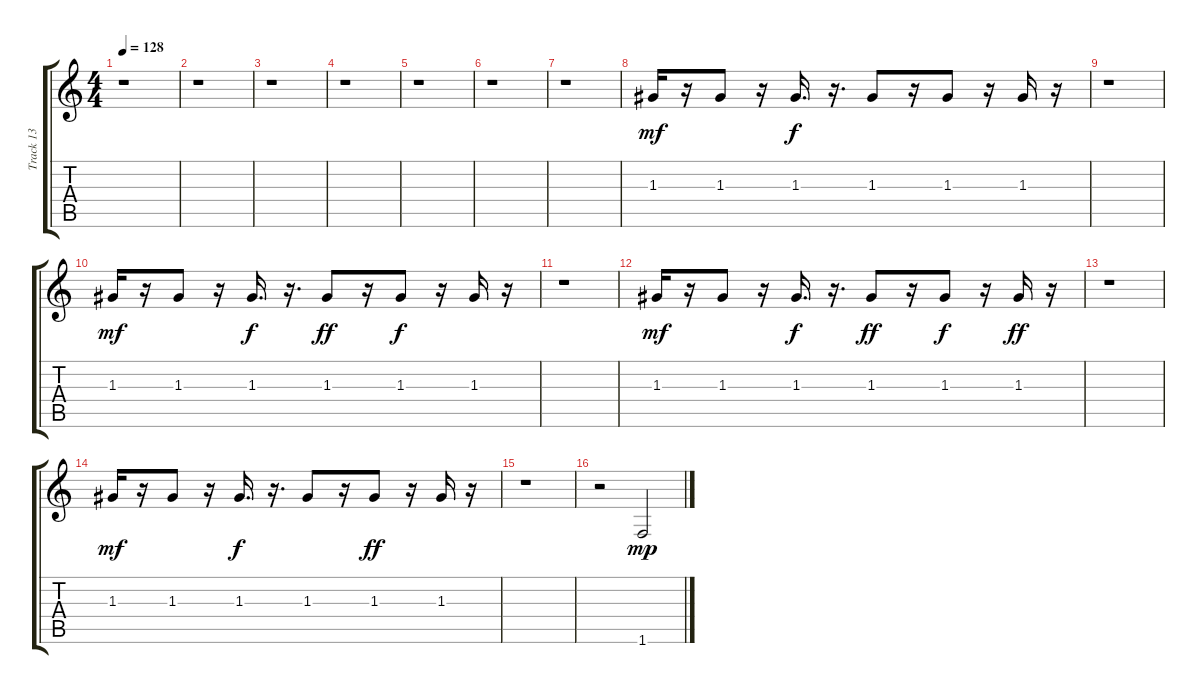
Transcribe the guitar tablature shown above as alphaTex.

\track ("Track 13" "Track 13") {instrument acousticguitarsteel}
\staff {score tabs}
\tuning (E4 B3 G3 D3 A2 E2) {hide}
\ts (4 4)
\tempo 128
\clef g2
\ks c
r.1{dy f} |
r.1 |
r.1 |
r.1 |
r.1 |
r.1 |
r.1 |
1.3.16{dy mf} r.16 1.3.8 r.16 1.3.16{d dy f} r.16{d} 1.3.8 r.16 1.3.8 r.16 1.3.16 r.16 |
r.1 |
1.3.16{dy mf} r.16 1.3.8 r.16 1.3.16{d dy f} r.16{d} 1.3.8{dy ff} r.16 1.3.8{dy f} r.16 1.3.16 r.16 |
r.1 |
1.3.16{dy mf} r.16 1.3.8 r.16 1.3.16{d dy f} r.16{d} 1.3.8{dy ff} r.16 1.3.8{dy f} r.16 1.3.16{dy ff} r.16 |
r.1 |
1.3.16{dy mf} r.16 1.3.8 r.16 1.3.16{d dy f} r.16{d} 1.3.8 r.16 1.3.8{dy ff} r.16 1.3.16 r.16 |
r.1 |
r.2 1.6.2{dy mp}
